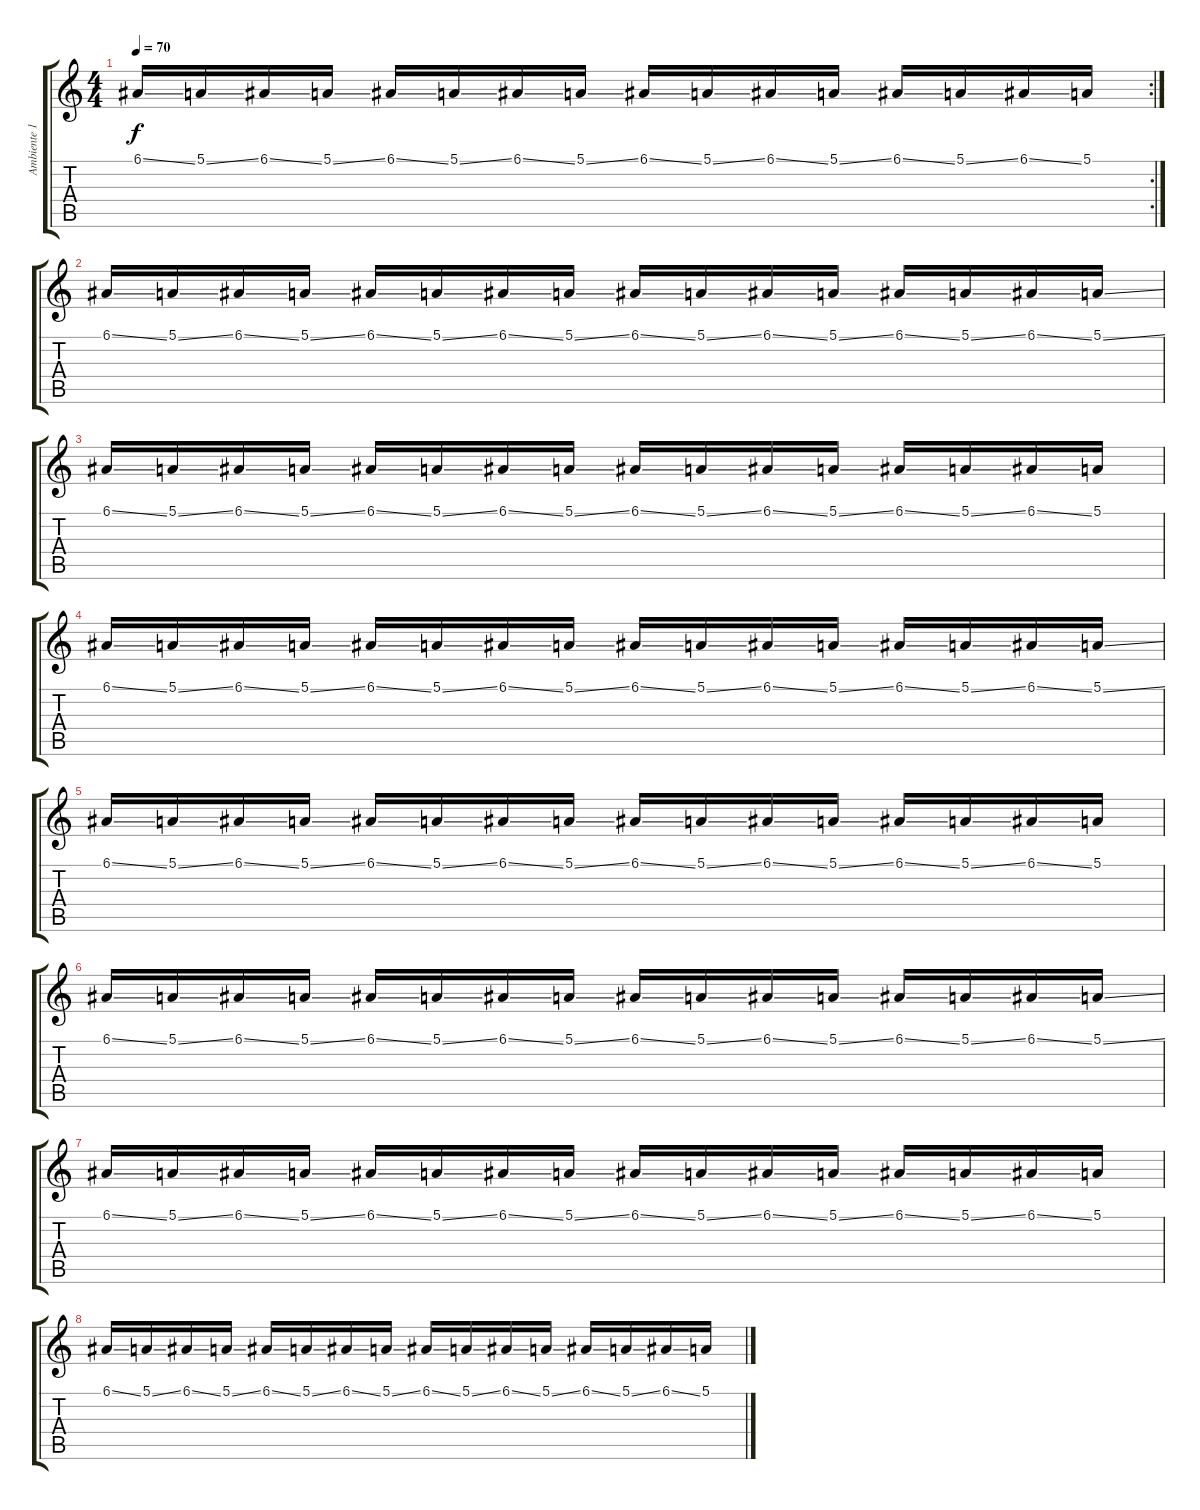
\track ("Ambiente 1" "Ambiente 1") {instrument tremolostrings}
\staff {score tabs}
\tuning (E4 B3 G3 D3 A2 E2) {hide}
\rc 2
\ts (4 4)
\tempo 70
\clef g2
\ks c
6.1{ss}.16{dy f} 5.1{ss}.16 6.1{ss}.16 5.1{ss}.16 6.1{ss}.16 5.1{ss}.16 6.1{ss}.16 5.1{ss}.16 6.1{ss}.16 5.1{ss}.16 6.1{ss}.16 5.1{ss}.16 6.1{ss}.16 5.1{ss}.16 6.1{ss}.16 5.1.16 |
6.1{ss}.16 5.1{ss}.16 6.1{ss}.16 5.1{ss}.16 6.1{ss}.16 5.1{ss}.16 6.1{ss}.16 5.1{ss}.16 6.1{ss}.16 5.1{ss}.16 6.1{ss}.16 5.1{ss}.16 6.1{ss}.16 5.1{ss}.16 6.1{ss}.16 5.1{ss}.16 |
6.1{ss}.16 5.1{ss}.16 6.1{ss}.16 5.1{ss}.16 6.1{ss}.16 5.1{ss}.16 6.1{ss}.16 5.1{ss}.16 6.1{ss}.16 5.1{ss}.16 6.1{ss}.16 5.1{ss}.16 6.1{ss}.16 5.1{ss}.16 6.1{ss}.16 5.1.16 |
6.1{ss}.16 5.1{ss}.16 6.1{ss}.16 5.1{ss}.16 6.1{ss}.16 5.1{ss}.16 6.1{ss}.16 5.1{ss}.16 6.1{ss}.16 5.1{ss}.16 6.1{ss}.16 5.1{ss}.16 6.1{ss}.16 5.1{ss}.16 6.1{ss}.16 5.1{ss}.16 |
6.1{ss}.16 5.1{ss}.16 6.1{ss}.16 5.1{ss}.16 6.1{ss}.16 5.1{ss}.16 6.1{ss}.16 5.1{ss}.16 6.1{ss}.16 5.1{ss}.16 6.1{ss}.16 5.1{ss}.16 6.1{ss}.16 5.1{ss}.16 6.1{ss}.16 5.1.16 |
6.1{ss}.16 5.1{ss}.16 6.1{ss}.16 5.1{ss}.16 6.1{ss}.16 5.1{ss}.16 6.1{ss}.16 5.1{ss}.16 6.1{ss}.16 5.1{ss}.16 6.1{ss}.16 5.1{ss}.16 6.1{ss}.16 5.1{ss}.16 6.1{ss}.16 5.1{ss}.16 |
6.1{ss}.16 5.1{ss}.16 6.1{ss}.16 5.1{ss}.16 6.1{ss}.16 5.1{ss}.16 6.1{ss}.16 5.1{ss}.16 6.1{ss}.16 5.1{ss}.16 6.1{ss}.16 5.1{ss}.16 6.1{ss}.16 5.1{ss}.16 6.1{ss}.16 5.1.16 |
6.1{ss}.16 5.1{ss}.16 6.1{ss}.16 5.1{ss}.16 6.1{ss}.16 5.1{ss}.16 6.1{ss}.16 5.1{ss}.16 6.1{ss}.16 5.1{ss}.16 6.1{ss}.16 5.1{ss}.16 6.1{ss}.16 5.1{ss}.16 6.1{ss}.16 5.1{ss}.16
